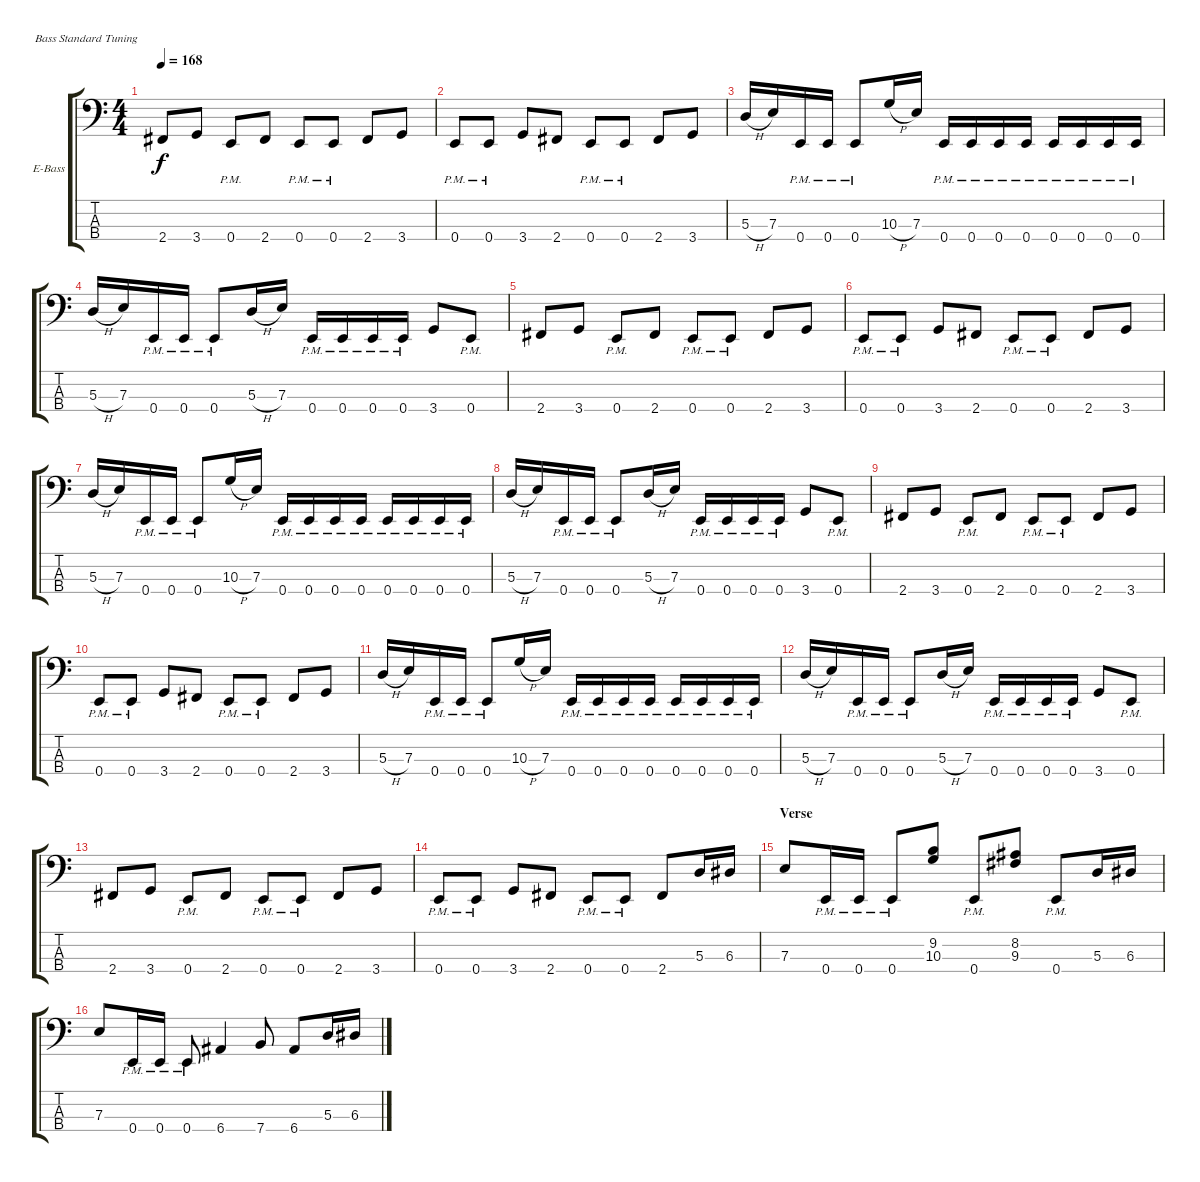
\bracketExtendMode groupsimilarinstruments
\firstSystemTrackNameOrientation horizontal
\otherSystemsTrackNameOrientation horizontal
\track ("D. Ellefson" "E-Bass") {instrument electricbasspick}
\staff {score tabs}
\tuning (G2 D2 A1 E1)
\ts (4 4)
\tempo 168
\clef f4
\ks c
2.4.8{dy f} 3.4.8 0.4{pm}.8 2.4.8 0.4{pm}.8 0.4{pm}.8 2.4.8 3.4.8 |
0.4{pm}.8 0.4{pm}.8 3.4.8 2.4.8 0.4{pm}.8 0.4{pm}.8 2.4.8 3.4.8 |
5.3{h}.16 7.3.16 0.4{pm}.16 0.4{pm}.16 0.4{pm}.8 10.3{h}.16 7.3.16 0.4{pm}.16 0.4{pm}.16 0.4{pm}.16 0.4{pm}.16 0.4{pm}.16 0.4{pm}.16 0.4{pm}.16 0.4{pm}.16 |
5.3{h}.16 7.3.16 0.4{pm}.16 0.4{pm}.16 0.4{pm}.8 5.3{h}.16 7.3.16 0.4{pm}.16 0.4{pm}.16 0.4{pm}.16 0.4{pm}.16 3.4.8 0.4{pm}.8 |
2.4.8 3.4.8 0.4{pm}.8 2.4.8 0.4{pm}.8 0.4{pm}.8 2.4.8 3.4.8 |
0.4{pm}.8 0.4{pm}.8 3.4.8 2.4.8 0.4{pm}.8 0.4{pm}.8 2.4.8 3.4.8 |
5.3{h}.16 7.3.16 0.4{pm}.16 0.4{pm}.16 0.4{pm}.8 10.3{h}.16 7.3.16 0.4{pm}.16 0.4{pm}.16 0.4{pm}.16 0.4{pm}.16 0.4{pm}.16 0.4{pm}.16 0.4{pm}.16 0.4{pm}.16 |
5.3{h}.16 7.3.16 0.4{pm}.16 0.4{pm}.16 0.4{pm}.8 5.3{h}.16 7.3.16 0.4{pm}.16 0.4{pm}.16 0.4{pm}.16 0.4{pm}.16 3.4.8 0.4{pm}.8 |
2.4.8 3.4.8 0.4{pm}.8 2.4.8 0.4{pm}.8 0.4{pm}.8 2.4.8 3.4.8 |
0.4{pm}.8 0.4{pm}.8 3.4.8 2.4.8 0.4{pm}.8 0.4{pm}.8 2.4.8 3.4.8 |
5.3{h}.16 7.3.16 0.4{pm}.16 0.4{pm}.16 0.4{pm}.8 10.3{h}.16 7.3.16 0.4{pm}.16 0.4{pm}.16 0.4{pm}.16 0.4{pm}.16 0.4{pm}.16 0.4{pm}.16 0.4{pm}.16 0.4{pm}.16 |
5.3{h}.16 7.3.16 0.4{pm}.16 0.4{pm}.16 0.4{pm}.8 5.3{h}.16 7.3.16 0.4{pm}.16 0.4{pm}.16 0.4{pm}.16 0.4{pm}.16 3.4.8 0.4{pm}.8 |
2.4.8 3.4.8 0.4{pm}.8 2.4.8 0.4{pm}.8 0.4{pm}.8 2.4.8 3.4.8 |
0.4{pm}.8 0.4{pm}.8 3.4.8 2.4.8 0.4{pm}.8 0.4{pm}.8 2.4.8 5.3.16 6.3.16 |
\section ("" "Verse")
7.3.8 0.4{pm}.16 0.4{pm}.16 0.4{pm}.8 (9.2 10.3).8 0.4{pm}.8 (8.2 9.3).8 0.4{pm}.8 5.3.16 6.3.16 |
7.3.8 0.4{pm}.16 0.4{pm}.16 0.4{pm}.8 6.4.4 7.4.8 6.4.8 5.3.16 6.3.16
